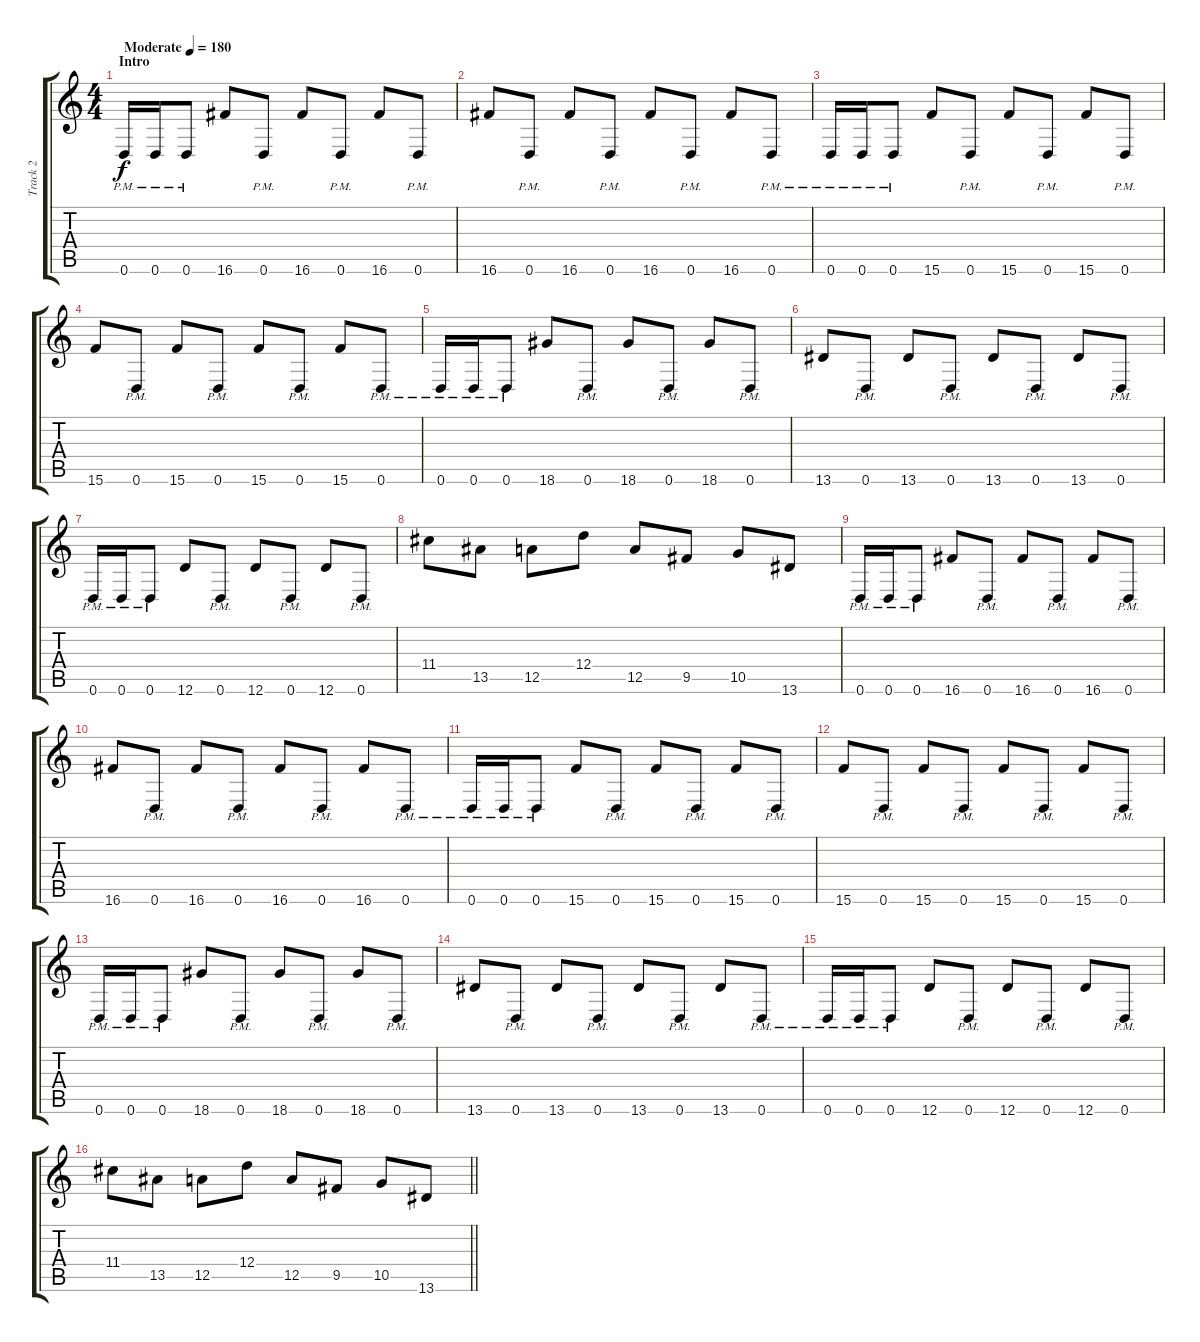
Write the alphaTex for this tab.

\track ("Track 2" "Track 2") {instrument overdrivenguitar}
\staff {score tabs}
\tuning (E4 B3 G3 D3 A2 D2) {hide}
\ts (4 4)
\section ("" "Intro")
\tempo (180 "Moderate")
\clef g2
\ks c
0.6{pm}.16{dy f instrument overdrivenguitar} 0.6{pm}.16 0.6{pm}.8 16.6.8 0.6{pm}.8 16.6.8 0.6{pm}.8 16.6.8 0.6{pm}.8 |
16.6.8 0.6{pm}.8 16.6.8 0.6{pm}.8 16.6.8 0.6{pm}.8 16.6.8 0.6{pm}.8 |
0.6{pm}.16 0.6{pm}.16 0.6{pm}.8 15.6.8 0.6{pm}.8 15.6.8 0.6{pm}.8 15.6.8 0.6{pm}.8 |
15.6.8 0.6{pm}.8 15.6.8 0.6{pm}.8 15.6.8 0.6{pm}.8 15.6.8 0.6{pm}.8 |
0.6{pm}.16 0.6{pm}.16 0.6{pm}.8 18.6.8 0.6{pm}.8 18.6.8 0.6{pm}.8 18.6.8 0.6{pm}.8 |
13.6.8 0.6{pm}.8 13.6.8 0.6{pm}.8 13.6.8 0.6{pm}.8 13.6.8 0.6{pm}.8 |
0.6{pm}.16 0.6{pm}.16 0.6{pm}.8 12.6.8 0.6{pm}.8 12.6.8 0.6{pm}.8 12.6.8 0.6{pm}.8 |
11.4.8 13.5.8 12.5.8 12.4.8 12.5.8 9.5.8 10.5.8 13.6.8 |
0.6{pm}.16 0.6{pm}.16 0.6{pm}.8 16.6.8 0.6{pm}.8 16.6.8 0.6{pm}.8 16.6.8 0.6{pm}.8 |
16.6.8 0.6{pm}.8 16.6.8 0.6{pm}.8 16.6.8 0.6{pm}.8 16.6.8 0.6{pm}.8 |
0.6{pm}.16 0.6{pm}.16 0.6{pm}.8 15.6.8 0.6{pm}.8 15.6.8 0.6{pm}.8 15.6.8 0.6{pm}.8 |
15.6.8 0.6{pm}.8 15.6.8 0.6{pm}.8 15.6.8 0.6{pm}.8 15.6.8 0.6{pm}.8 |
0.6{pm}.16 0.6{pm}.16 0.6{pm}.8 18.6.8 0.6{pm}.8 18.6.8 0.6{pm}.8 18.6.8 0.6{pm}.8 |
13.6.8 0.6{pm}.8 13.6.8 0.6{pm}.8 13.6.8 0.6{pm}.8 13.6.8 0.6{pm}.8 |
0.6{pm}.16 0.6{pm}.16 0.6{pm}.8 12.6.8 0.6{pm}.8 12.6.8 0.6{pm}.8 12.6.8 0.6{pm}.8 |
\barLineRight lightlight
11.4.8 13.5.8 12.5.8 12.4.8 12.5.8 9.5.8 10.5.8 13.6.8
